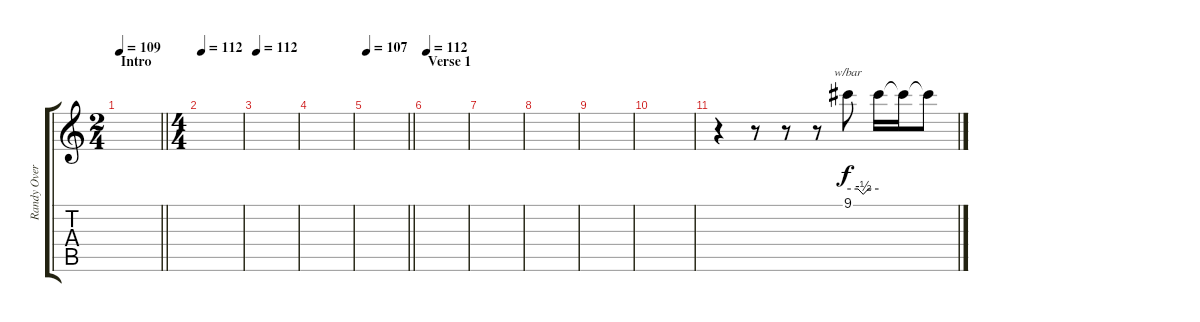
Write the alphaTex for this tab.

\track ("Randy Overtones" "Randy Over") {instrument overdrivenguitar}
\staff {score tabs}
\tuning (E4 B3 G3 D3 A2 E2) {hide}
\ts (2 4)
\section ("" "Intro")
\tempo 109
\clef g2
\barLineRight lightlight
\ks c
|
\ts (4 4)
\tempo 112
|
\tempo 112
|
|
\tempo 107
\barLineRight lightlight
|
\section ("" "Verse 1")
\tempo 112
|
|
|
|
|
r.4 r.8 r.8 r.8 9.1.8{tbe (custom default 0 0 20 0 30 -2 40 0 60 0)} 9.1{t}.16 9.1{t}.16 9.1{t}.8
